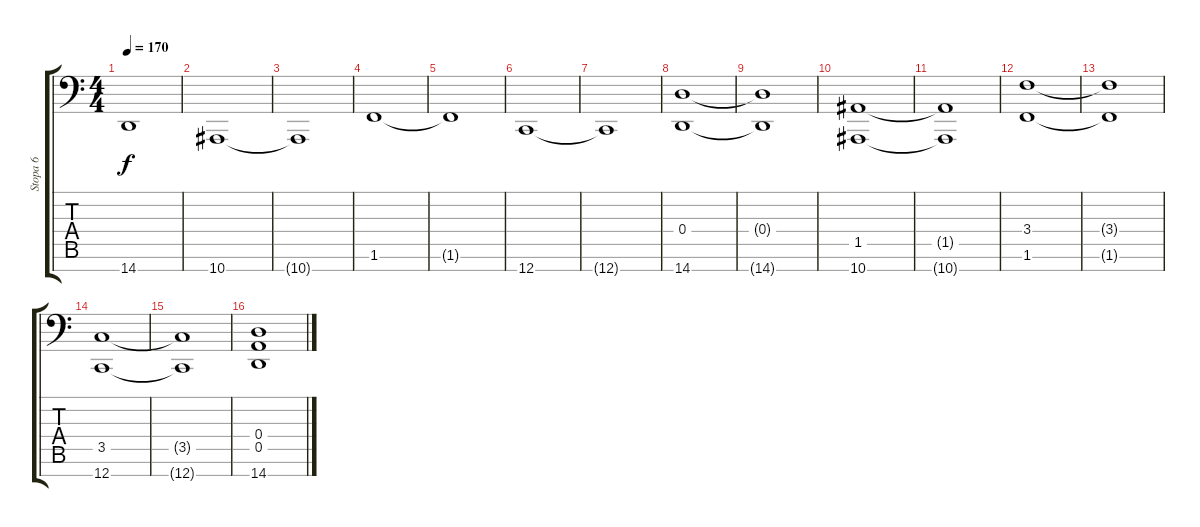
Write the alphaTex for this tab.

\track ("Stopa 6" "Stopa 6") {instrument stringensemble2}
\staff {score tabs}
\tuning (E4 B3 G3 D3 A2 E2 C1) {hide}
\ts (4 4)
\tempo 170
\clef f4
\ks c
14.7{t}.1{dy f} |
10.7.1 |
10.7{t}.1 |
1.6.1 |
1.6{t}.1 |
12.7.1 |
12.7{t}.1 |
(0.4 14.7).1 |
(0.4{t} 14.7{t}).1 |
(1.5 10.7).1 |
(1.5{t} 10.7{t}).1 |
(3.4 1.6).1 |
(3.4{t} 1.6{t}).1 |
(3.5 12.7).1 |
(3.5{t} 12.7{t}).1 |
(0.4 0.5 14.7).1
